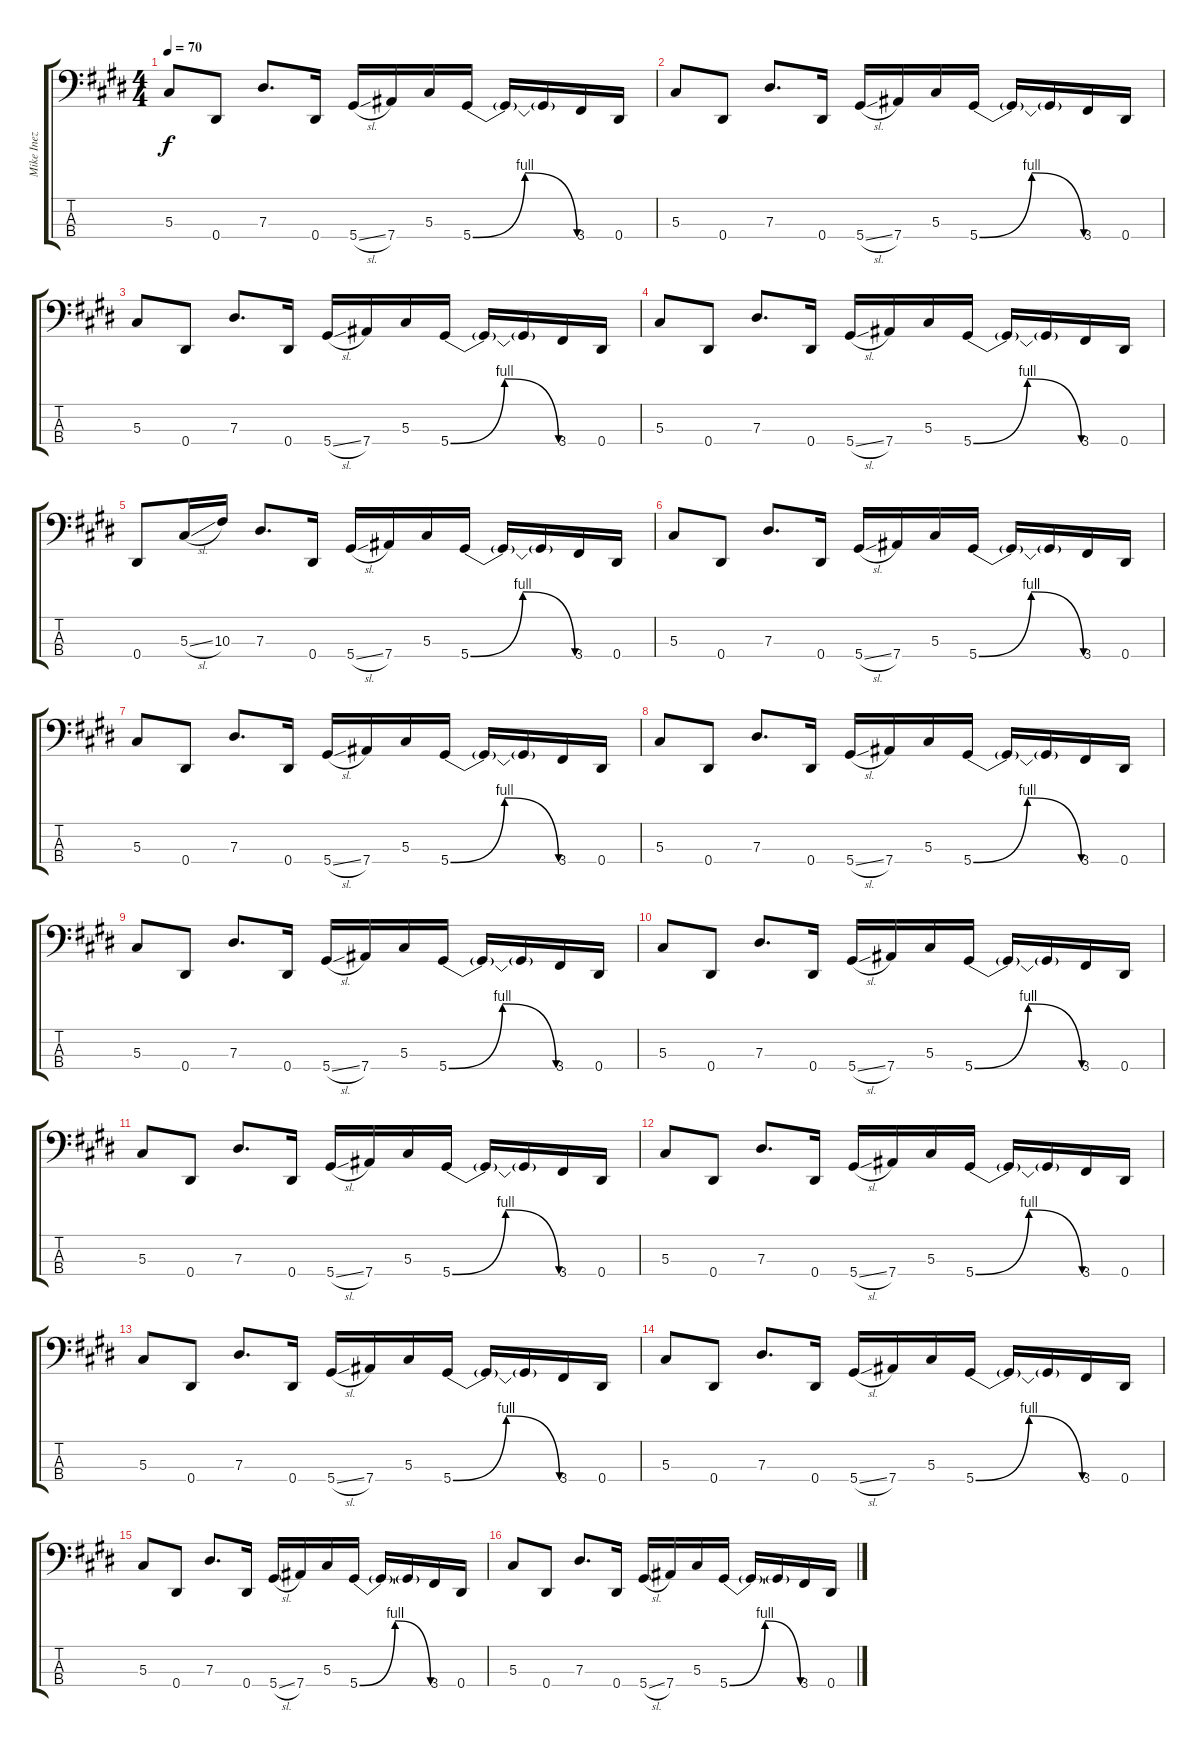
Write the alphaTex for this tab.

\track ("Mike Inez - Bass" "Mike Inez ") {instrument electricbasspick}
\staff {score tabs}
\tuning (Gb2 Db2 Ab1 Eb1) {hide}
\ts (4 4)
\tempo 70
\clef f4
\ks e
5.3.8{dy f} 0.4.8 7.3.8{d} 0.4.16 5.4{sl}.16 7.4.16 5.3.16 5.4{be (bendrelease 0 0 30 4 30 4 60 0)}.16 5.4{t}.16 5.4{t}.16 3.4.16 0.4.16 |
5.3.8 0.4.8 7.3.8{d} 0.4.16 5.4{sl}.16 7.4.16 5.3.16 5.4{be (bendrelease 0 0 30 4 30 4 60 0)}.16 5.4{t}.16 5.4{t}.16 3.4.16 0.4.16 |
5.3.8 0.4.8 7.3.8{d} 0.4.16 5.4{sl}.16 7.4.16 5.3.16 5.4{be (bendrelease 0 0 30 4 30 4 60 0)}.16 5.4{t}.16 5.4{t}.16 3.4.16 0.4.16 |
5.3.8 0.4.8 7.3.8{d} 0.4.16 5.4{sl}.16 7.4.16 5.3.16 5.4{be (bendrelease 0 0 30 4 30 4 60 0)}.16 5.4{t}.16 5.4{t}.16 3.4.16 0.4.16 |
0.4.8 5.3{sl}.16 10.3.16 7.3.8{d} 0.4.16 5.4{sl}.16 7.4.16 5.3.16 5.4{be (bendrelease 0 0 30 4 30 4 60 0)}.16 5.4{t}.16 5.4{t}.16 3.4.16 0.4.16 |
5.3.8 0.4.8 7.3.8{d} 0.4.16 5.4{sl}.16 7.4.16 5.3.16 5.4{be (bendrelease 0 0 30 4 30 4 60 0)}.16 5.4{t}.16 5.4{t}.16 3.4.16 0.4.16 |
5.3.8 0.4.8 7.3.8{d} 0.4.16 5.4{sl}.16 7.4.16 5.3.16 5.4{be (bendrelease 0 0 30 4 30 4 60 0)}.16 5.4{t}.16 5.4{t}.16 3.4.16 0.4.16 |
5.3.8 0.4.8 7.3.8{d} 0.4.16 5.4{sl}.16 7.4.16 5.3.16 5.4{be (bendrelease 0 0 30 4 30 4 60 0)}.16 5.4{t}.16 5.4{t}.16 3.4.16 0.4.16 |
5.3.8 0.4.8 7.3.8{d} 0.4.16 5.4{sl}.16 7.4.16 5.3.16 5.4{be (bendrelease 0 0 30 4 30 4 60 0)}.16 5.4{t}.16 5.4{t}.16 3.4.16 0.4.16 |
5.3.8 0.4.8 7.3.8{d} 0.4.16 5.4{sl}.16 7.4.16 5.3.16 5.4{be (bendrelease 0 0 30 4 30 4 60 0)}.16 5.4{t}.16 5.4{t}.16 3.4.16 0.4.16 |
5.3.8 0.4.8 7.3.8{d} 0.4.16 5.4{sl}.16 7.4.16 5.3.16 5.4{be (bendrelease 0 0 30 4 30 4 60 0)}.16 5.4{t}.16 5.4{t}.16 3.4.16 0.4.16 |
5.3.8 0.4.8 7.3.8{d} 0.4.16 5.4{sl}.16 7.4.16 5.3.16 5.4{be (bendrelease 0 0 30 4 30 4 60 0)}.16 5.4{t}.16 5.4{t}.16 3.4.16 0.4.16 |
5.3.8 0.4.8 7.3.8{d} 0.4.16 5.4{sl}.16 7.4.16 5.3.16 5.4{be (bendrelease 0 0 30 4 30 4 60 0)}.16 5.4{t}.16 5.4{t}.16 3.4.16 0.4.16 |
5.3.8 0.4.8 7.3.8{d} 0.4.16 5.4{sl}.16 7.4.16 5.3.16 5.4{be (bendrelease 0 0 30 4 30 4 60 0)}.16 5.4{t}.16 5.4{t}.16 3.4.16 0.4.16 |
5.3.8 0.4.8 7.3.8{d} 0.4.16 5.4{sl}.16 7.4.16 5.3.16 5.4{be (bendrelease 0 0 30 4 30 4 60 0)}.16 5.4{t}.16 5.4{t}.16 3.4.16 0.4.16 |
5.3.8 0.4.8 7.3.8{d} 0.4.16 5.4{sl}.16 7.4.16 5.3.16 5.4{be (bendrelease 0 0 30 4 30 4 60 0)}.16 5.4{t}.16 5.4{t}.16 3.4.16 0.4.16
